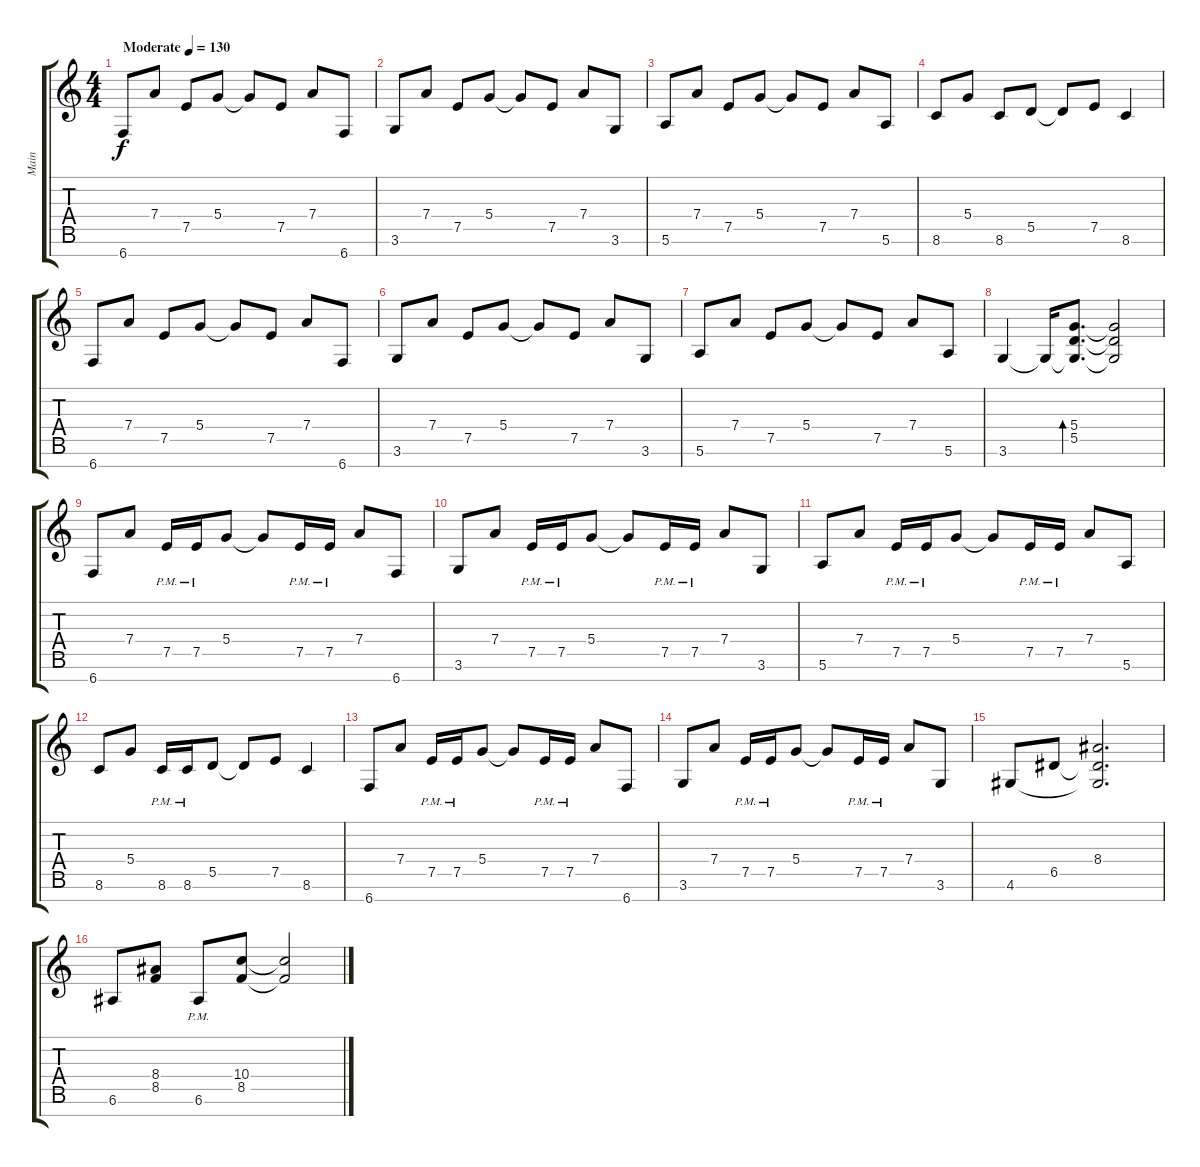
\track ("Main" "Main") {instrument distortionguitar}
\staff {score tabs}
\tuning (E4 B3 G3 D3 A2 E2 B1) {hide}
\ts (4 4)
\tempo (130 "Moderate")
\clef g2
\ks c
6.7.8{dy f instrument distortionguitar} 7.4.8 7.5.8 5.4.8 5.4{t}.8 7.5.8 7.4.8 6.7.8 |
3.6.8 7.4.8 7.5.8 5.4.8 5.4{t}.8 7.5.8 7.4.8 3.6.8 |
5.6.8 7.4.8 7.5.8 5.4.8 5.4{t}.8 7.5.8 7.4.8 5.6.8 |
8.6.8 5.4.8 8.6.8 5.5.8 5.5{t}.8 7.5.8 8.6.4 |
6.7.8 7.4.8 7.5.8 5.4.8 5.4{t}.8 7.5.8 7.4.8 6.7.8 |
3.6.8 7.4.8 7.5.8 5.4.8 5.4{t}.8 7.5.8 7.4.8 3.6.8 |
5.6.8 7.4.8 7.5.8 5.4.8 5.4{t}.8 7.5.8 7.4.8 5.6.8 |
3.6.4 3.6{t}.16 (5.4 5.5 3.6{t}).8{d bd 240} (5.4{t} 5.5{t} 3.6{t}).2 |
6.7.8 7.4.8 7.5{pm}.16 7.5{pm}.16 5.4.8 5.4{t}.8 7.5{pm}.16 7.5{pm}.16 7.4.8 6.7.8 |
3.6.8 7.4.8 7.5{pm}.16 7.5{pm}.16 5.4.8 5.4{t}.8 7.5{pm}.16 7.5{pm}.16 7.4.8 3.6.8 |
5.6.8 7.4.8 7.5{pm}.16 7.5{pm}.16 5.4.8 5.4{t}.8 7.5{pm}.16 7.5{pm}.16 7.4.8 5.6.8 |
8.6.8 5.4.8 8.6{pm}.16 8.6{pm}.16 5.5.8 5.5{t}.8 7.5.8 8.6.4 |
6.7.8 7.4.8 7.5{pm}.16 7.5{pm}.16 5.4.8 5.4{t}.8 7.5{pm}.16 7.5{pm}.16 7.4.8 6.7.8 |
3.6.8 7.4.8 7.5{pm}.16 7.5{pm}.16 5.4.8 5.4{t}.8 7.5{pm}.16 7.5{pm}.16 7.4.8 3.6.8 |
4.6.8 6.5.8 (8.4 6.5{t} 4.6{t}).2{d} |
6.6.8 (8.4 8.5).8 6.6{pm}.8 (10.4 8.5).8 (10.4{t} 8.5{t}).2
